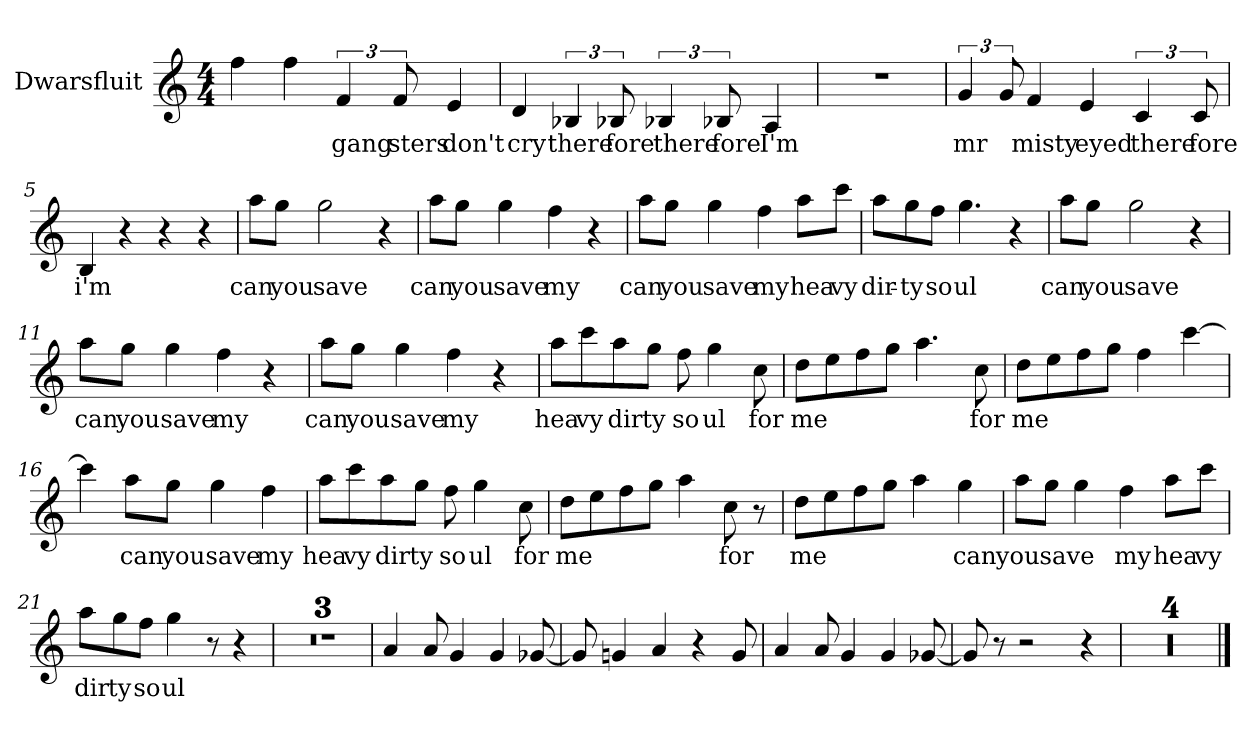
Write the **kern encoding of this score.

**kern	**text
*part1	*part1
*staff1	*staff1
*I"Dwarsfluit	*
*I'Fl.	*
*clefG2	*
*k[]	*
*M4/4	*
=1	=1
4ff\	.
4ff\	.
6f/	gang
12f/	sters
4e/	don't
=2	=2
4d/	cry
6B-X/	there
12B-X/	fore
6B-X/	there
12B-X/	fore
4A/	I'm
=3	=3
1r	.
=4	=4
6g/	mr
12g/	.
4f/	misty
4e/	eyed
6c/	there
12c/	fore
!!LO:LB:g=z
=5	=5
4B/	i'm
4r	.
4r	.
4r	.
=6	=6
8aa\L	can
8gg\J	you
2gg\	save
4r	.
=7	=7
8aa\L	can
8gg\J	you
4gg\	save
4ff\	my
4r	.
=8	=8
8aa\L	can
8gg\J	you
4gg\	save
4ff\	my
8aa\L	hea
8ccc\J	vy
=9	=9
8aa\L	dir-
8gg\	-ty
8ff\J	so
4.gg\	ul
4r	.
!!LO:LB:g=z
=10	=10
8aa\L	can
8gg\J	you
2gg\	save
4r	.
=11	=11
8aa\L	can
8gg\J	you
4gg\	save
4ff\	my
4r	.
=12	=12
8aa\L	can
8gg\J	you
4gg\	save
4ff\	my
4r	.
=13	=13
8aa\L	hea
8ccc\	vy
8aa\	dir
8gg\J	ty
8ff\	so
4gg\	ul
8cc\	for
=14	=14
8dd\L	me
8ee\	.
8ff\	.
8gg\J	.
4.aa\	.
8cc\	for
!!LO:LB:g=z
=15	=15
8dd\L	me
8ee\	.
8ff\	.
8gg\J	.
4ff\	.
[4ccc\	.
=16	=16
4ccc\]	.
8aa\L	can
8gg\J	you
4gg\	save
4ff\	my
=17	=17
8aa\L	hea
8ccc\	vy
8aa\	dir
8gg\J	ty
8ff\	so
4gg\	ul
8cc\	for
=18	=18
8dd\L	me
8ee\	.
8ff\	.
8gg\J	.
4aa\	.
8cc\	for
8r	.
=19	=19
8dd\L	me
8ee\	.
8ff\	.
8gg\J	.
4aa\	.
4gg\	can
!!LO:LB:g=z
=20	=20
8aa\L	you
8gg\J	save
4gg\	.
4ff\	my
8aa\L	hea
8ccc\J	vy
=21	=21
8aa\L	dir
8gg\	ty
8ff\J	so
4gg\	ul
8r	.
4r	.
=22	=22
1r	.
=23	=23
1r	.
=24	=24
1r	.
=25	=25
4a/	.
8a/	.
4g/	.
4g/	.
[8g-X/	.
=26	=26
8g-/]	.
4gn/	.
4a/	.
4r	.
8g/	.
!!LO:LB:g=z
=27	=27
4a/	.
8a/	.
4g/	.
4g/	.
[8g-X/	.
=28	=28
8g-/]	.
8r	.
2r	.
4r	.
=29	=29
1r	.
=30	=30
1r	.
=31	=31
1r	.
=32	=32
1r	.
==	==
*-	*-
